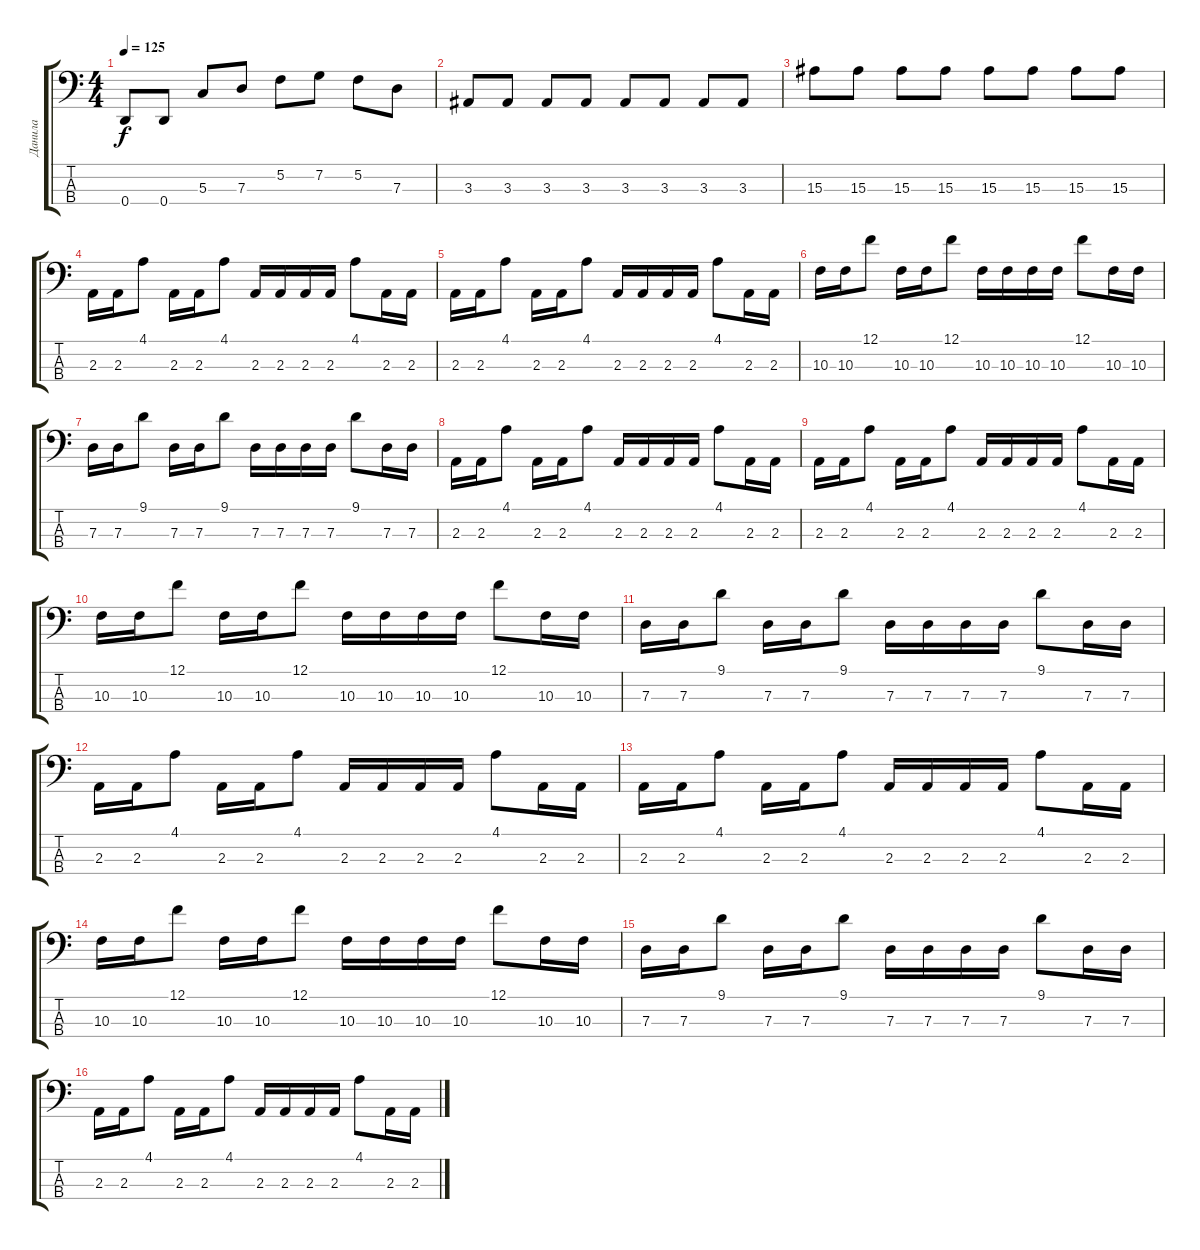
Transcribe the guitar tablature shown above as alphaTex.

\track ("Данила" "Данила") {instrument electricbasspick}
\staff {score tabs}
\tuning (F2 C2 G1 D1) {hide}
\ts (4 4)
\tempo 125
\clef f4
\ks c
0.4.8{dy f} 0.4.8 5.3.8 7.3.8 5.2.8 7.2.8 5.2.8 7.3.8 |
3.3.8 3.3.8 3.3.8 3.3.8 3.3.8 3.3.8 3.3.8 3.3.8 |
15.3.8 15.3.8 15.3.8 15.3.8 15.3.8 15.3.8 15.3.8 15.3.8 |
2.3.16 2.3.16 4.1.8 2.3.16 2.3.16 4.1.8 2.3.16 2.3.16 2.3.16 2.3.16 4.1.8 2.3.16 2.3.16 |
2.3.16 2.3.16 4.1.8 2.3.16 2.3.16 4.1.8 2.3.16 2.3.16 2.3.16 2.3.16 4.1.8 2.3.16 2.3.16 |
10.3.16 10.3.16 12.1.8 10.3.16 10.3.16 12.1.8 10.3.16 10.3.16 10.3.16 10.3.16 12.1.8 10.3.16 10.3.16 |
7.3.16 7.3.16 9.1.8 7.3.16 7.3.16 9.1.8 7.3.16 7.3.16 7.3.16 7.3.16 9.1.8 7.3.16 7.3.16 |
2.3.16 2.3.16 4.1.8 2.3.16 2.3.16 4.1.8 2.3.16 2.3.16 2.3.16 2.3.16 4.1.8 2.3.16 2.3.16 |
2.3.16 2.3.16 4.1.8 2.3.16 2.3.16 4.1.8 2.3.16 2.3.16 2.3.16 2.3.16 4.1.8 2.3.16 2.3.16 |
10.3.16 10.3.16 12.1.8 10.3.16 10.3.16 12.1.8 10.3.16 10.3.16 10.3.16 10.3.16 12.1.8 10.3.16 10.3.16 |
7.3.16 7.3.16 9.1.8 7.3.16 7.3.16 9.1.8 7.3.16 7.3.16 7.3.16 7.3.16 9.1.8 7.3.16 7.3.16 |
2.3.16 2.3.16 4.1.8 2.3.16 2.3.16 4.1.8 2.3.16 2.3.16 2.3.16 2.3.16 4.1.8 2.3.16 2.3.16 |
2.3.16 2.3.16 4.1.8 2.3.16 2.3.16 4.1.8 2.3.16 2.3.16 2.3.16 2.3.16 4.1.8 2.3.16 2.3.16 |
10.3.16 10.3.16 12.1.8 10.3.16 10.3.16 12.1.8 10.3.16 10.3.16 10.3.16 10.3.16 12.1.8 10.3.16 10.3.16 |
7.3.16 7.3.16 9.1.8 7.3.16 7.3.16 9.1.8 7.3.16 7.3.16 7.3.16 7.3.16 9.1.8 7.3.16 7.3.16 |
2.3.16 2.3.16 4.1.8 2.3.16 2.3.16 4.1.8 2.3.16 2.3.16 2.3.16 2.3.16 4.1.8 2.3.16 2.3.16
